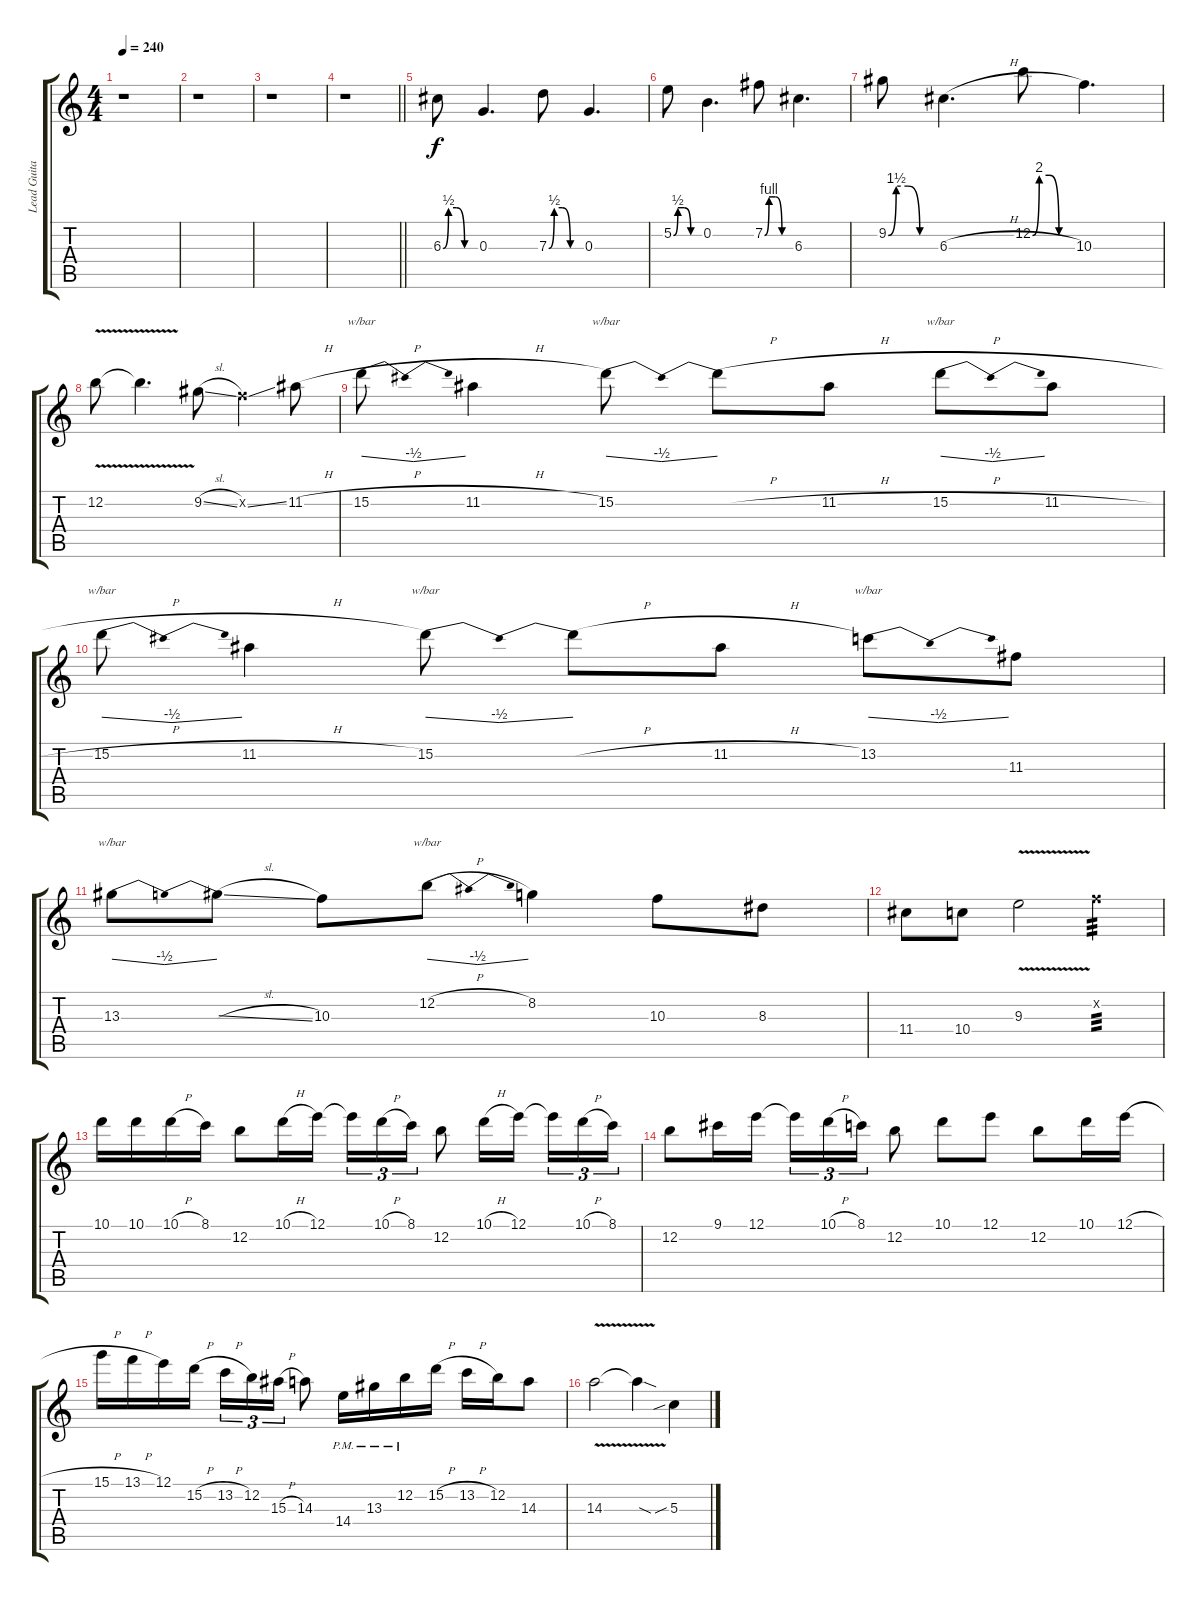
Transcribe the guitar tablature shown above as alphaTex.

\track ("Lead Guitar" "Lead Guita") {instrument distortionguitar}
\staff {score tabs}
\tuning (E4 B3 G3 D3 A2 E2) {hide}
\ts (4 4)
\tempo 240
\clef g2
\ks c
r.1{dy f} |
r.1 |
r.1 |
\barLineRight lightlight
r.1 |
6.3{be (custom 0 0 10 2 25 2 40 0 60 0)}.8 0.3.4{d} 7.3{be (custom 0 0 10 2 25 2 40 0 60 0)}.8 0.3.4{d} |
5.2{be (custom 0 0 10 2 25 2 40 0 60 0)}.8 0.2.4{d} 7.2{be (custom 0 0 10 4 25 4 40 0 60 0)}.8 6.3.4{d} |
9.2{be (custom 0 0 10 6 25 6 40 0 60 0)}.8 6.3{h}.4{d} 12.2{be (custom 0 0 10 8 25 8 40 0 60 0)}.8 10.3.4{d} |
12.2{v}.8 12.2{v t}.4{d} 9.2{sl}.8 6.2{ss x}.4 11.2{h}.8 |
15.2{h}.8{tbe (dip default 0 0 30 -2 60 0)} 11.2{h}.4 15.2.8{tbe (dip default 0 0 30 -2 60 0)} 15.2{h t}.8 11.2{h}.8 15.2{h}.8{tbe (dip default 0 0 30 -2 60 0)} 11.2{h}.8 |
15.2{h}.8{tbe (dip default 0 0 30 -2 60 0)} 11.2{h}.4 15.2.8{tbe (dip default 0 0 30 -2 60 0)} 15.2{h t}.8 11.2{h}.8 13.2.8{tbe (dip default 0 0 30 -2 60 0)} 11.3.8 |
13.3.8{tbe (dip default 0 0 30 -2 60 0)} 13.3{sl t}.8 10.3.8 12.2{h}.8{tbe (dip default 0 0 30 -2 60 0)} 8.2.4 10.3.8 8.3.8 |
11.4.8 10.4.8 9.3{v}.2 6.2{x}.4{tp 3} |
10.1.16 10.1.16 10.1{h}.16 8.1.16 12.2.8 10.1{h}.16 12.1.16 12.1{t}.16{tu (3 2)} 10.1{h}.16{tu (3 2)} 8.1.16{tu (3 2)} 12.2.8 10.1{h}.16 12.1.16 12.1{t}.16{tu (3 2)} 10.1{h}.16{tu (3 2)} 8.1.16{tu (3 2)} |
12.2.8 9.1.16 12.1.16 12.1{t}.16{tu (3 2)} 10.1{h}.16{tu (3 2)} 8.1.16{tu (3 2)} 12.2.8 10.1.8 12.1.8 12.2.8 10.1.16 12.1{h}.16 |
15.1{h}.16 13.1{h}.16 12.1.16 15.2{h}.16 13.2{h}.16{tu (3 2)} 12.2.16{tu (3 2)} 15.3{h}.16{tu (3 2)} 14.3.8 14.4{pm}.16 13.3{pm}.16 12.2{pm}.16 15.2{h}.16 13.2{h}.16 12.2.16 14.3.8 |
14.3{v}.2 14.3{sod t}.4 5.3{sib}.4
